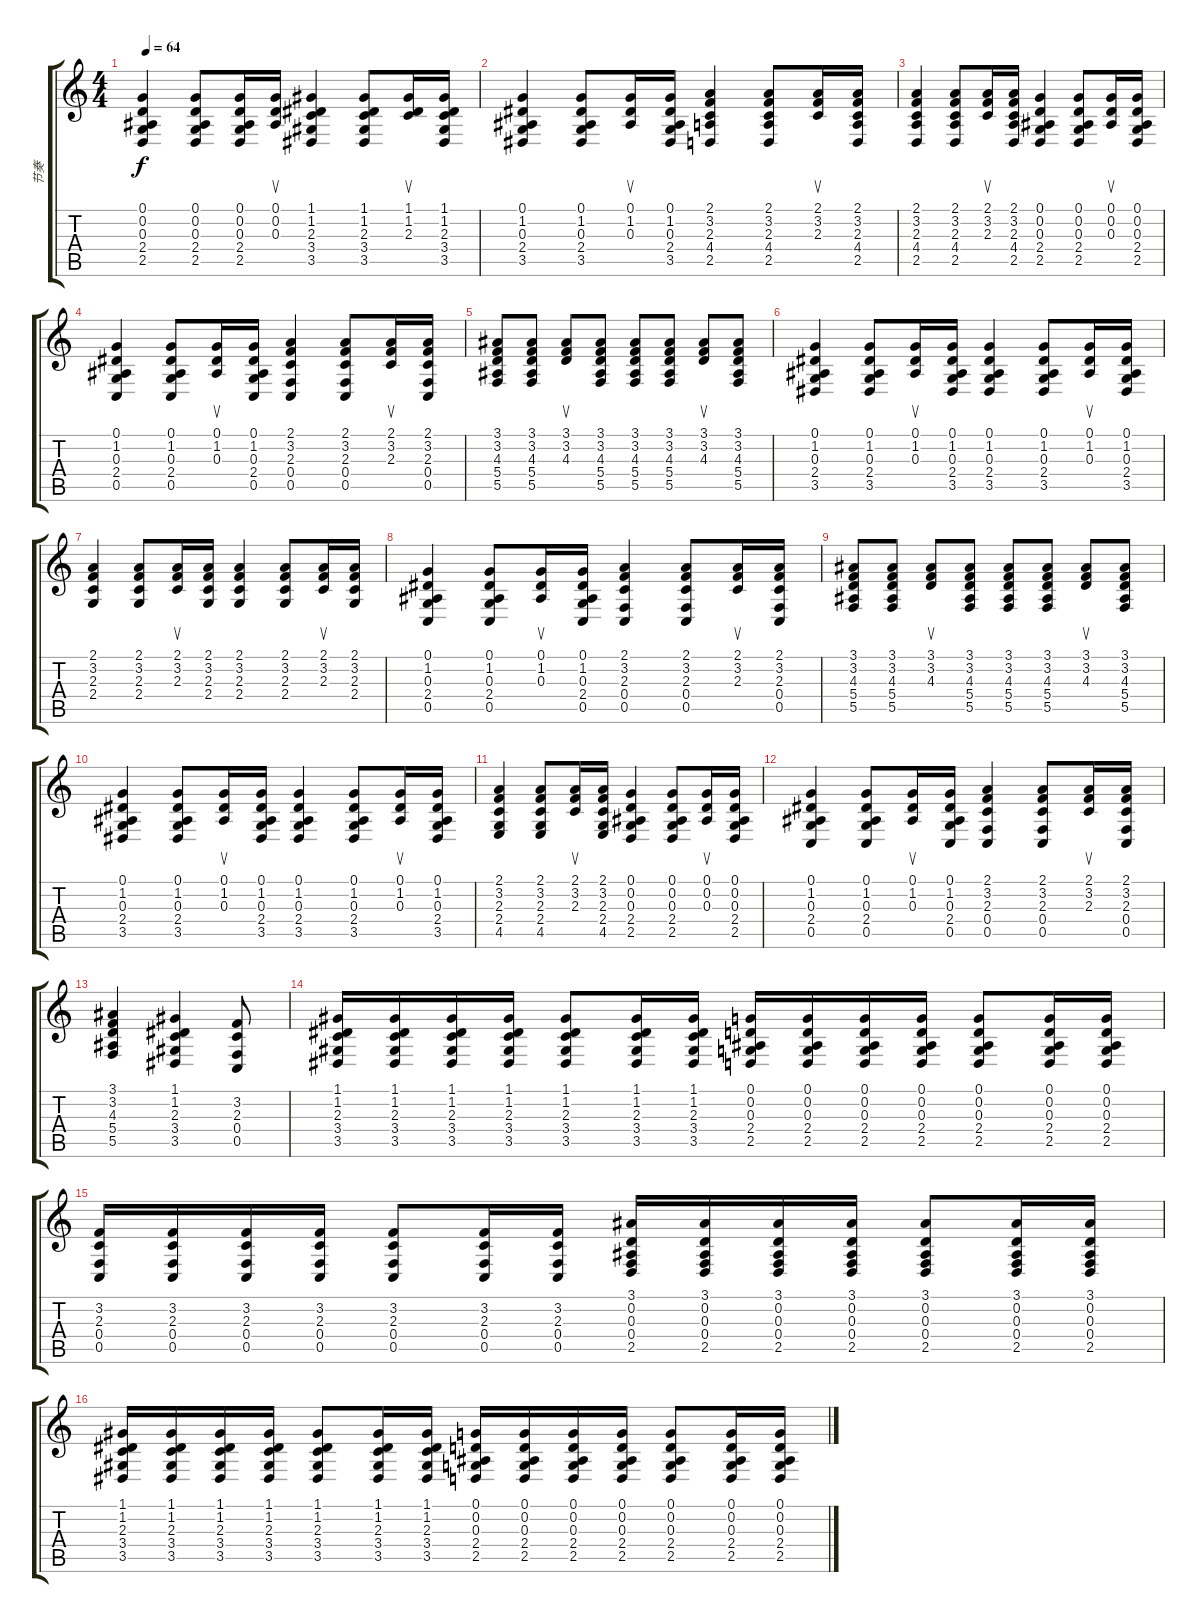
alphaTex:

\track ("节奏" "节奏") {instrument electricgrandpiano}
\staff {score tabs}
\tuning (G4 D4 Bb3 F3 C3 G2) {hide}
\ts (4 4)
\tempo 64
\clef g2
\ks c
(0.1 0.2 0.3 2.4 2.5).4{dy f} (0.1 0.2 0.3 2.4 2.5).8 (0.1 0.2 0.3 2.4 2.5).16 (0.1 0.2 0.3).16{su} (1.1 1.2 2.3 3.4 3.5).4 (1.1 1.2 2.3 3.4 3.5).8 (1.1 1.2 2.3).16{su} (1.1 1.2 2.3 3.4 3.5).16 |
(0.1 1.2 0.3 2.4 3.5).4 (0.1 1.2 0.3 2.4 3.5).8 (0.1 1.2 0.3).16{su} (0.1 1.2 0.3 2.4 3.5).16 (2.1 3.2 2.3 4.4 2.5).4 (2.1 3.2 2.3 4.4 2.5).8 (2.1 3.2 2.3).16{su} (2.1 3.2 2.3 4.4 2.5).16 |
(2.1 3.2 2.3 4.4 2.5).4 (2.1 3.2 2.3 4.4 2.5).8 (2.1 3.2 2.3).16{su} (2.1 3.2 2.3 4.4 2.5).16 (0.1 0.2 0.3 2.4 2.5).4 (0.1 0.2 0.3 2.4 2.5).8 (0.1 0.2 0.3).16{su} (0.1 0.2 0.3 2.4 2.5).16 |
(0.1 1.2 0.3 2.4 0.5).4 (0.1 1.2 0.3 2.4 0.5).8 (0.1 1.2 0.3).16{su} (0.1 1.2 0.3 2.4 0.5).16 (2.1 3.2 2.3 0.4 0.5).4 (2.1 3.2 2.3 0.4 0.5).8 (2.1 3.2 2.3).16{su} (2.1 3.2 2.3 0.4 0.5).16 |
(3.1 3.2 4.3 5.4 5.5).8 (3.1 3.2 4.3 5.4 5.5).8 (3.1 3.2 4.3).8{su} (3.1 3.2 4.3 5.4 5.5).8 (3.1 3.2 4.3 5.4 5.5).8 (3.1 3.2 4.3 5.4 5.5).8 (3.1 3.2 4.3).8{su} (3.1 3.2 4.3 5.4 5.5).8 |
(0.1 1.2 0.3 2.4 3.5).4 (0.1 1.2 0.3 2.4 3.5).8 (0.1 1.2 0.3).16{su} (0.1 1.2 0.3 2.4 3.5).16 (0.1 1.2 0.3 2.4 3.5).4 (0.1 1.2 0.3 2.4 3.5).8 (0.1 1.2 0.3).16{su} (0.1 1.2 0.3 2.4 3.5).16 |
(2.1 3.2 2.3 2.4).4 (2.1 3.2 2.3 2.4).8 (2.1 3.2 2.3).16{su} (2.1 3.2 2.3 2.4).16 (2.1 3.2 2.3 2.4).4 (2.1 3.2 2.3 2.4).8 (2.1 3.2 2.3).16{su} (2.1 3.2 2.3 2.4).16 |
(0.1 1.2 0.3 2.4 0.5).4 (0.1 1.2 0.3 2.4 0.5).8 (0.1 1.2 0.3).16{su} (0.1 1.2 0.3 2.4 0.5).16 (2.1 3.2 2.3 0.4 0.5).4 (2.1 3.2 2.3 0.4 0.5).8 (2.1 3.2 2.3).16{su} (2.1 3.2 2.3 0.4 0.5).16 |
(3.1 3.2 4.3 5.4 5.5).8 (3.1 3.2 4.3 5.4 5.5).8 (3.1 3.2 4.3).8{su} (3.1 3.2 4.3 5.4 5.5).8 (3.1 3.2 4.3 5.4 5.5).8 (3.1 3.2 4.3 5.4 5.5).8 (3.1 3.2 4.3).8{su} (3.1 3.2 4.3 5.4 5.5).8 |
(0.1 1.2 0.3 2.4 3.5).4 (0.1 1.2 0.3 2.4 3.5).8 (0.1 1.2 0.3).16{su} (0.1 1.2 0.3 2.4 3.5).16 (0.1 1.2 0.3 2.4 3.5).4 (0.1 1.2 0.3 2.4 3.5).8 (0.1 1.2 0.3).16{su} (0.1 1.2 0.3 2.4 3.5).16 |
(2.1 3.2 2.3 2.4 4.5).4 (2.1 3.2 2.3 2.4 4.5).8 (2.1 3.2 2.3).16{su} (2.1 3.2 2.3 2.4 4.5).16 (0.1 0.2 0.3 2.4 2.5).4 (0.1 0.2 0.3 2.4 2.5).8 (0.1 0.2 0.3).16{su} (0.1 0.2 0.3 2.4 2.5).16 |
(0.1 1.2 0.3 2.4 0.5).4 (0.1 1.2 0.3 2.4 0.5).8 (0.1 1.2 0.3).16{su} (0.1 1.2 0.3 2.4 0.5).16 (2.1 3.2 2.3 0.4 0.5).4 (2.1 3.2 2.3 0.4 0.5).8 (2.1 3.2 2.3).16{su} (2.1 3.2 2.3 0.4 0.5).16 |
(3.1 3.2 4.3 5.4 5.5).4 (1.1 1.2 2.3 3.4 3.5).4 (3.2 2.3 0.4 0.5).8 |
(1.1 1.2 2.3 3.4 3.5).16 (1.1 1.2 2.3 3.4 3.5).16 (1.1 1.2 2.3 3.4 3.5).16 (1.1 1.2 2.3 3.4 3.5).16 (1.1 1.2 2.3 3.4 3.5).8 (1.1 1.2 2.3 3.4 3.5).16 (1.1 1.2 2.3 3.4 3.5).16 (0.1 0.2 0.3 2.4 2.5).16 (0.1 0.2 0.3 2.4 2.5).16 (0.1 0.2 0.3 2.4 2.5).16 (0.1 0.2 0.3 2.4 2.5).16 (0.1 0.2 0.3 2.4 2.5).8 (0.1 0.2 0.3 2.4 2.5).16 (0.1 0.2 0.3 2.4 2.5).16 |
(3.2 2.3 0.4 0.5).16 (3.2 2.3 0.4 0.5).16 (3.2 2.3 0.4 0.5).16 (3.2 2.3 0.4 0.5).16 (3.2 2.3 0.4 0.5).8 (3.2 2.3 0.4 0.5).16 (3.2 2.3 0.4 0.5).16 (3.1 0.2 0.3 0.4 2.5).16 (3.1 0.2 0.3 0.4 2.5).16 (3.1 0.2 0.3 0.4 2.5).16 (3.1 0.2 0.3 0.4 2.5).16 (3.1 0.2 0.3 0.4 2.5).8 (3.1 0.2 0.3 0.4 2.5).16 (3.1 0.2 0.3 0.4 2.5).16 |
(1.1 1.2 2.3 3.4 3.5).16 (1.1 1.2 2.3 3.4 3.5).16 (1.1 1.2 2.3 3.4 3.5).16 (1.1 1.2 2.3 3.4 3.5).16 (1.1 1.2 2.3 3.4 3.5).8 (1.1 1.2 2.3 3.4 3.5).16 (1.1 1.2 2.3 3.4 3.5).16 (0.1 0.2 0.3 2.4 2.5).16 (0.1 0.2 0.3 2.4 2.5).16 (0.1 0.2 0.3 2.4 2.5).16 (0.1 0.2 0.3 2.4 2.5).16 (0.1 0.2 0.3 2.4 2.5).8 (0.1 0.2 0.3 2.4 2.5).16 (0.1 0.2 0.3 2.4 2.5).16
